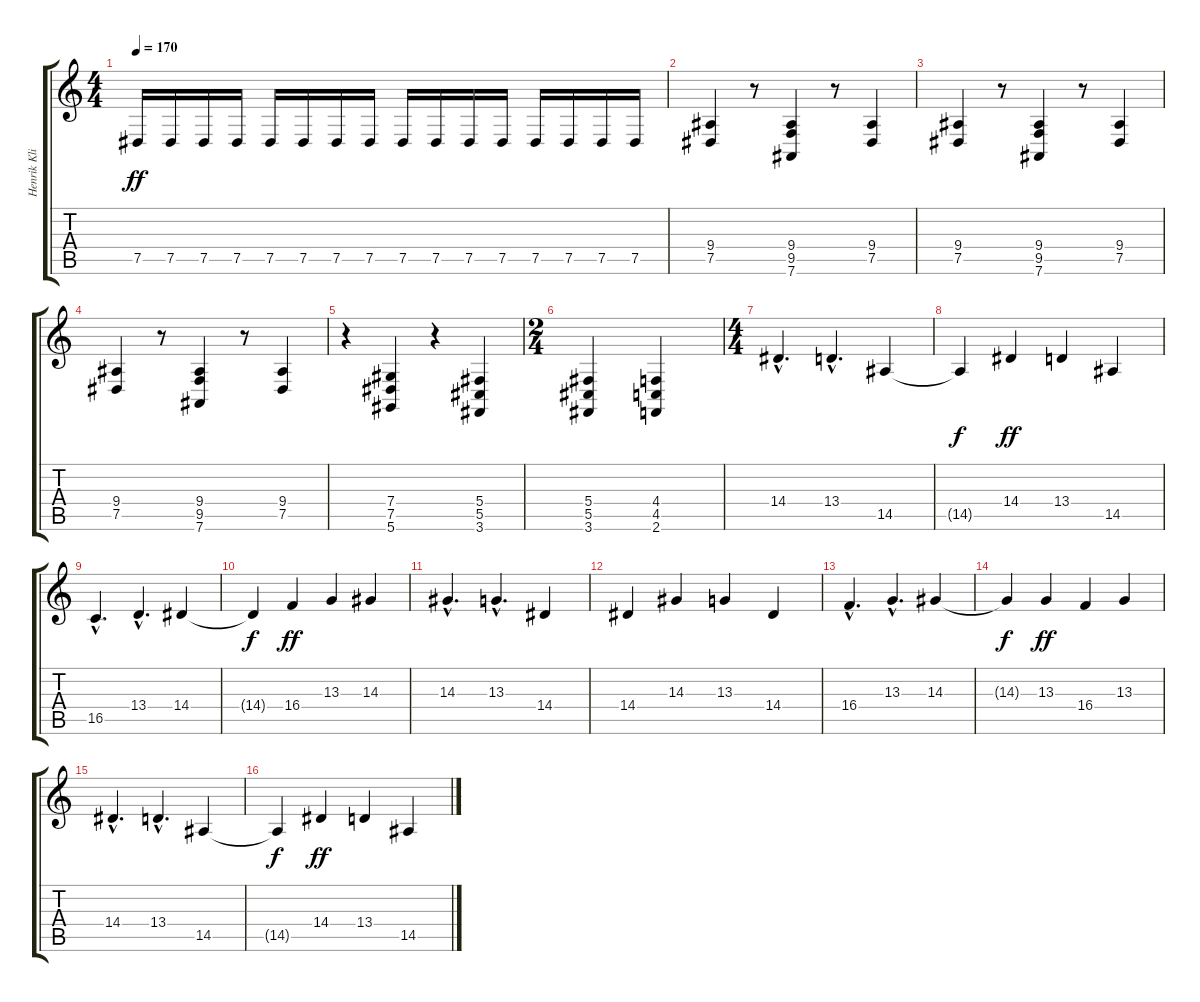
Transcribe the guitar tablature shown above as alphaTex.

\track ("Henrik Klingenberg" "Henrik Kli") {instrument harpsichord}
\staff {score tabs}
\tuning (Eb4 Bb3 Gb3 Db3 Ab2 Eb2) {hide}
\ts (4 4)
\tempo 170
\clef g2
\ks c
7.5.16{dy ff} 7.5.16 7.5.16 7.5.16 7.5.16 7.5.16 7.5.16 7.5.16 7.5.16 7.5.16 7.5.16 7.5.16 7.5.16 7.5.16 7.5.16 7.5.16 |
(9.4 7.5).4 r.8 (9.4 9.5 7.6).4 r.8 (9.4 7.5).4 |
(9.4 7.5).4 r.8 (9.4 9.5 7.6).4 r.8 (9.4 7.5).4 |
(9.4 7.5).4 r.8 (9.4 9.5 7.6).4 r.8 (9.4 7.5).4 |
r.4 (7.4 7.5 5.6).4 r.4 (5.4 5.5 3.6).4 |
\ts (2 4)
(5.4 5.5 3.6).4 (4.4 4.5 2.6).4 |
\ts (4 4)
14.4{hac}.4{d volume 10 instrument stringensemble1} 13.4{hac}.4{d} 14.5.4 |
14.5{t}.4{dy f} 14.4.4{dy ff} 13.4.4 14.5.4 |
16.5{hac}.4{d} 13.4{hac}.4{d} 14.4.4 |
14.4{t}.4{dy f} 16.4.4{dy ff} 13.3.4 14.3.4 |
14.3{hac}.4{d} 13.3{hac}.4{d} 14.4.4 |
14.4.4 14.3.4 13.3.4 14.4.4 |
16.4{hac}.4{d} 13.3{hac}.4{d} 14.3.4 |
14.3{t}.4{dy f} 13.3.4{dy ff} 16.4.4 13.3.4 |
14.4{hac}.4{d} 13.4{hac}.4{d} 14.5.4 |
14.5{t}.4{dy f} 14.4.4{dy ff} 13.4.4 14.5.4
